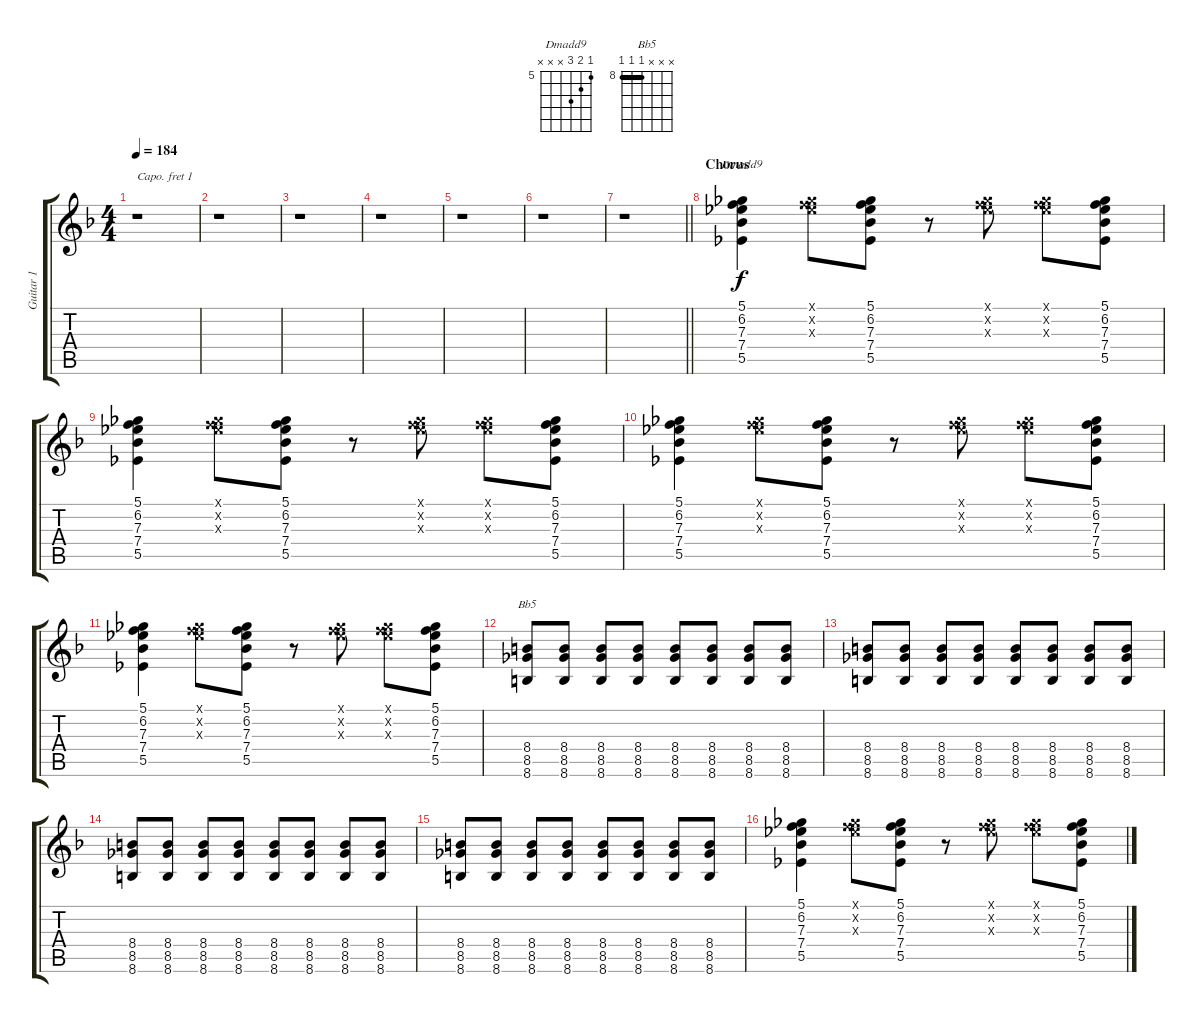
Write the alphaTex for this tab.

\track ("Guitar 1" "Guitar 1") {instrument overdrivenguitar}
\staff {score tabs}
\capo 1
\tuning (B3 B3 G3 D3 A2 D2) {hide}
\chord ("Dmadd9" 5 6 7 x x x) {firstfret 5}
\chord ("Bb5" x x x 8 8 8) {firstfret 8 barre 8}
\ts (4 4)
\tempo 184
\clef g2
\ks f
r.1{dy f} |
r.1 |
r.1 |
r.1 |
r.1 |
r.1 |
\barLineRight lightlight
r.1 |
\section ("" "Chorus")
(5.1 6.2 7.3 7.4 5.5).4{ch "Dmadd9"} (5.1{x} 6.2{x} 7.3{x}).8 (5.1 6.2 7.3 7.4 5.5).8 r.8 (5.1{x} 6.2{x} 7.3{x}).8 (5.1{x} 6.2{x} 7.3{x}).8 (5.1 6.2 7.3 7.4 5.5).8 |
(5.1 6.2 7.3 7.4 5.5).4 (5.1{x} 6.2{x} 7.3{x}).8 (5.1 6.2 7.3 7.4 5.5).8 r.8 (5.1{x} 6.2{x} 7.3{x}).8 (5.1{x} 6.2{x} 7.3{x}).8 (5.1 6.2 7.3 7.4 5.5).8 |
(5.1 6.2 7.3 7.4 5.5).4 (5.1{x} 6.2{x} 7.3{x}).8 (5.1 6.2 7.3 7.4 5.5).8 r.8 (5.1{x} 6.2{x} 7.3{x}).8 (5.1{x} 6.2{x} 7.3{x}).8 (5.1 6.2 7.3 7.4 5.5).8 |
(5.1 6.2 7.3 7.4 5.5).4 (5.1{x} 6.2{x} 7.3{x}).8 (5.1 6.2 7.3 7.4 5.5).8 r.8 (5.1{x} 6.2{x} 7.3{x}).8 (5.1{x} 6.2{x} 7.3{x}).8 (5.1 6.2 7.3 7.4 5.5).8 |
(8.4 8.5 8.6).8{ch "Bb5"} (8.4 8.5 8.6).8 (8.4 8.5 8.6).8 (8.4 8.5 8.6).8 (8.4 8.5 8.6).8 (8.4 8.5 8.6).8 (8.4 8.5 8.6).8 (8.4 8.5 8.6).8 |
(8.4 8.5 8.6).8 (8.4 8.5 8.6).8 (8.4 8.5 8.6).8 (8.4 8.5 8.6).8 (8.4 8.5 8.6).8 (8.4 8.5 8.6).8 (8.4 8.5 8.6).8 (8.4 8.5 8.6).8 |
(8.4 8.5 8.6).8 (8.4 8.5 8.6).8 (8.4 8.5 8.6).8 (8.4 8.5 8.6).8 (8.4 8.5 8.6).8 (8.4 8.5 8.6).8 (8.4 8.5 8.6).8 (8.4 8.5 8.6).8 |
(8.4 8.5 8.6).8 (8.4 8.5 8.6).8 (8.4 8.5 8.6).8 (8.4 8.5 8.6).8 (8.4 8.5 8.6).8 (8.4 8.5 8.6).8 (8.4 8.5 8.6).8 (8.4 8.5 8.6).8 |
(5.1 6.2 7.3 7.4 5.5).4 (5.1{x} 6.2{x} 7.3{x}).8 (5.1 6.2 7.3 7.4 5.5).8 r.8 (5.1{x} 6.2{x} 7.3{x}).8 (5.1{x} 6.2{x} 7.3{x}).8 (5.1 6.2 7.3 7.4 5.5).8
